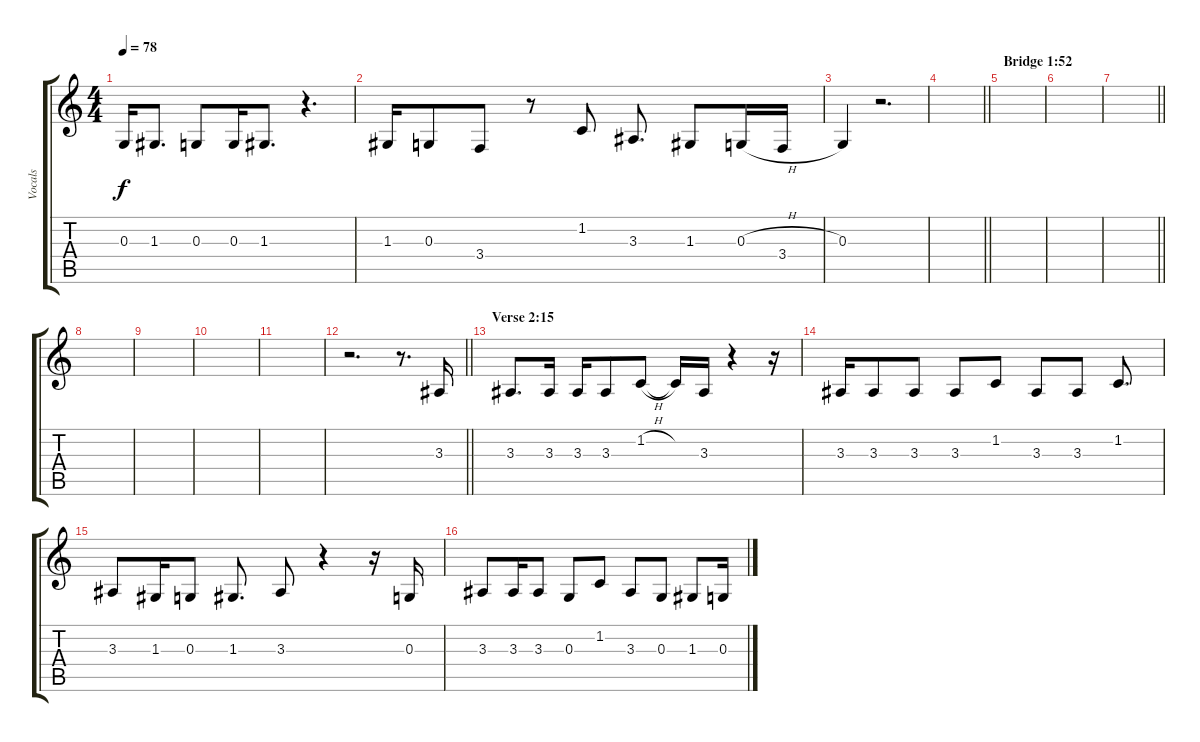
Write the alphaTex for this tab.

\track ("Vocals" "Vocals") {instrument tenorsax}
\staff {score tabs}
\tuning (E4 B3 G3 D3 A2 E2) {hide}
\ts (4 4)
\tempo 78
\clef g2
\ks c
0.3.16{dy f} 1.3.8{d} 0.3.8 0.3.16 1.3.8{d} r.4{d} |
1.3.16 0.3.8 3.4.8 r.8 1.2.8 3.3.8{d} 1.3.8 0.3{h}.16 3.4.16 |
0.3.4 r.2{d} |
\barLineRight lightlight
|
\section ("" "Bridge 1:52")
|
|
\barLineRight lightlight
|
|
|
|
|
\barLineRight lightlight
r.2{d} r.8{d} 3.3.16 |
\section ("" "Verse 2:15")
3.3.8{d} 3.3.16 3.3.16 3.3.8 1.2{h}.8 1.2{t}.16 3.3.16 r.4 r.16 |
3.3.16 3.3.8 3.3.8 3.3.8 1.2.8 3.3.8 3.3.8 1.2.8{d} |
3.3.8 1.3.16 0.3.8 1.3.8{d} 3.3.8 r.4 r.16 0.3.16 |
3.3.8 3.3.16 3.3.8 0.3.8 1.2.8 3.3.8 0.3.8 1.3.8 0.3.16
